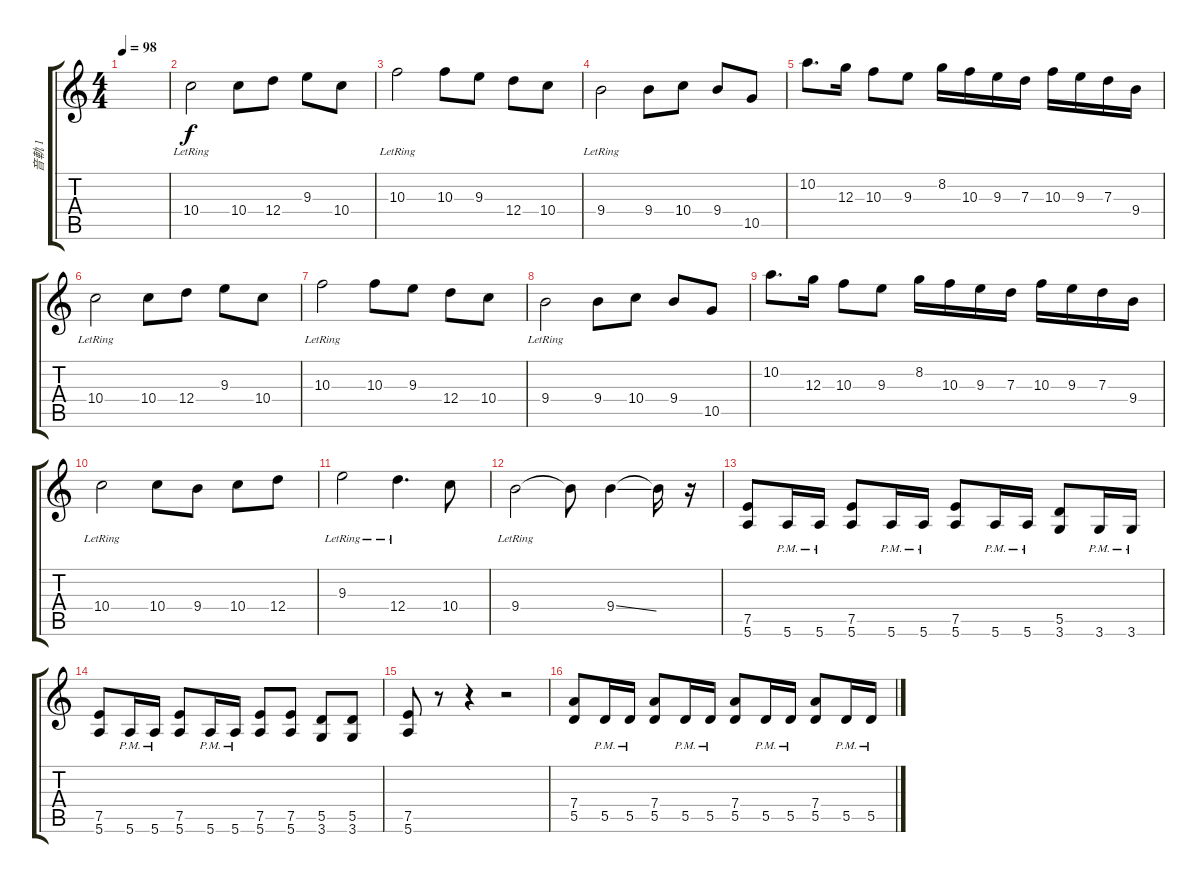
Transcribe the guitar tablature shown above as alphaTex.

\track ("音軌 1" "音軌 1") {instrument overdrivenguitar}
\staff {score tabs}
\tuning (E4 B3 G3 D3 A2 E2) {hide}
\ts (4 4)
\tempo 98
\clef g2
\ks c
|
10.4{lr}.2 10.4.8 12.4.8 9.3.8 10.4.8 |
10.3{lr}.2 10.3.8 9.3.8 12.4.8 10.4.8 |
9.4{lr}.2 9.4.8 10.4.8 9.4.8 10.5.8 |
10.2.8{d} 12.3.16 10.3.8 9.3.8 8.2.16 10.3.16 9.3.16 7.3.16 10.3.16 9.3.16 7.3.16 9.4.16 |
10.4{lr}.2 10.4.8 12.4.8 9.3.8 10.4.8 |
10.3{lr}.2 10.3.8 9.3.8 12.4.8 10.4.8 |
9.4{lr}.2 9.4.8 10.4.8 9.4.8 10.5.8 |
10.2.8{d} 12.3.16 10.3.8 9.3.8 8.2.16 10.3.16 9.3.16 7.3.16 10.3.16 9.3.16 7.3.16 9.4.16 |
10.4{lr}.2 10.4.8 9.4.8 10.4.8 12.4.8 |
9.3{lr}.2 12.4{lr}.4{d} 10.4.8 |
9.4{lr}.2 9.4{t}.8 9.4{ss}.4 9.4{t}.16 r.16 |
(7.5 5.6).8 5.6{pm}.16 5.6{pm}.16 (7.5 5.6).8 5.6{pm}.16 5.6{pm}.16 (7.5 5.6).8 5.6{pm}.16 5.6{pm}.16 (5.5 3.6).8 3.6{pm}.16 3.6{pm}.16 |
(7.5 5.6).8 5.6{pm}.16 5.6{pm}.16 (7.5 5.6).8 5.6{pm}.16 5.6{pm}.16 (7.5 5.6).8 (7.5 5.6).8 (5.5 3.6).8 (5.5 3.6).8 |
(7.5 5.6).8 r.8 r.4 r.2 |
(7.4 5.5).8 5.5{pm}.16 5.5{pm}.16 (7.4 5.5).8 5.5{pm}.16 5.5{pm}.16 (7.4 5.5).8 5.5{pm}.16 5.5{pm}.16 (7.4 5.5).8 5.5{pm}.16 5.5{pm}.16
